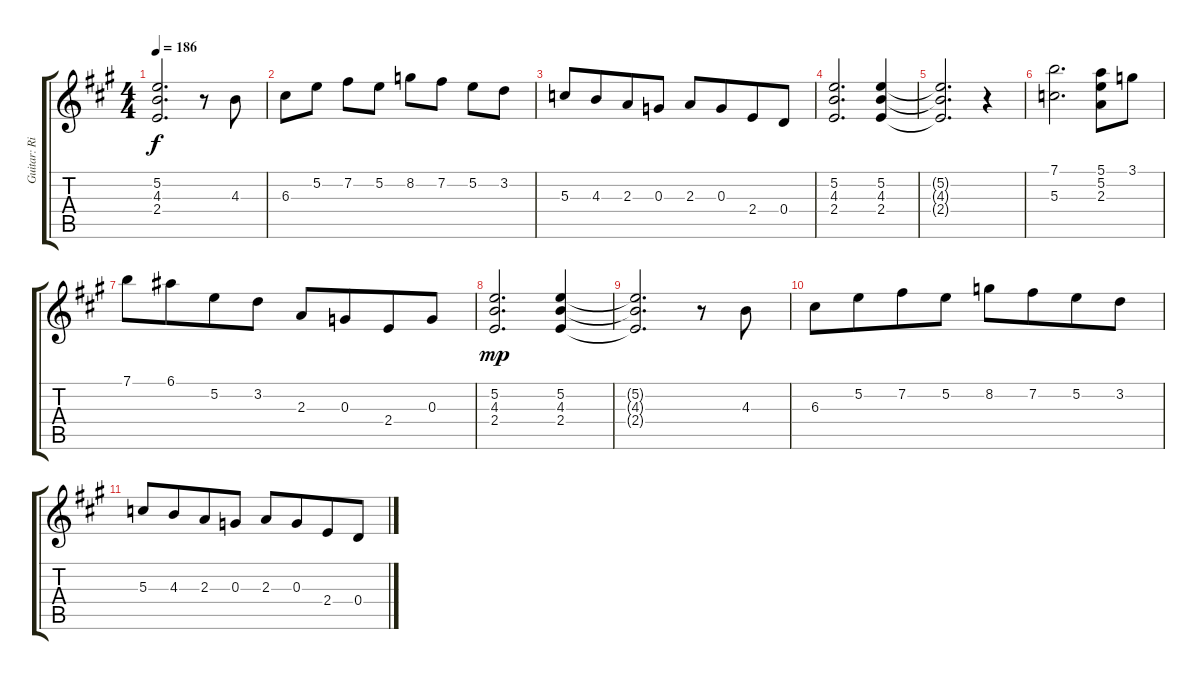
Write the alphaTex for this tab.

\track ("Guitar: Rik" "Guitar: Ri") {instrument distortionguitar}
\staff {score tabs}
\tuning (E4 B3 G3 D3 A2 E2) {hide}
\ts (4 4)
\tempo 186
\clef g2
\ks a
(5.2{t} 4.3{t} 2.4{t}).2{d dy f} r.8 4.3.8 |
6.3.8 5.2.8 7.2.8 5.2.8 8.2.8 7.2.8 5.2.8 3.2.8 |
5.3.8 4.3.8{beam merge} 2.3.8 0.3.8 2.3.8 0.3.8{beam merge} 2.4.8 0.4.8 |
(5.2 4.3 2.4).2{d} (5.2 4.3 2.4).4 |
(5.2{t} 4.3{t} 2.4{t}).2{d} r.4 |
(7.1 5.3).2{d} (5.1 5.2 2.3).8 3.1.8 |
7.1.8 6.1.8{beam merge} 5.2.8 3.2.8 2.3.8 0.3.8{beam merge} 2.4.8 0.3.8 |
(5.2 4.3 2.4).2{d dy mp} (5.2 4.3 2.4).4 |
(5.2{t} 4.3{t} 2.4{t}).2{d} r.8 4.3.8 |
6.3.8 5.2.8{beam merge} 7.2.8 5.2.8 8.2.8 7.2.8{beam merge} 5.2.8 3.2.8 |
5.3.8 4.3.8{beam merge} 2.3.8 0.3.8 2.3.8 0.3.8{beam merge} 2.4.8 0.4.8
